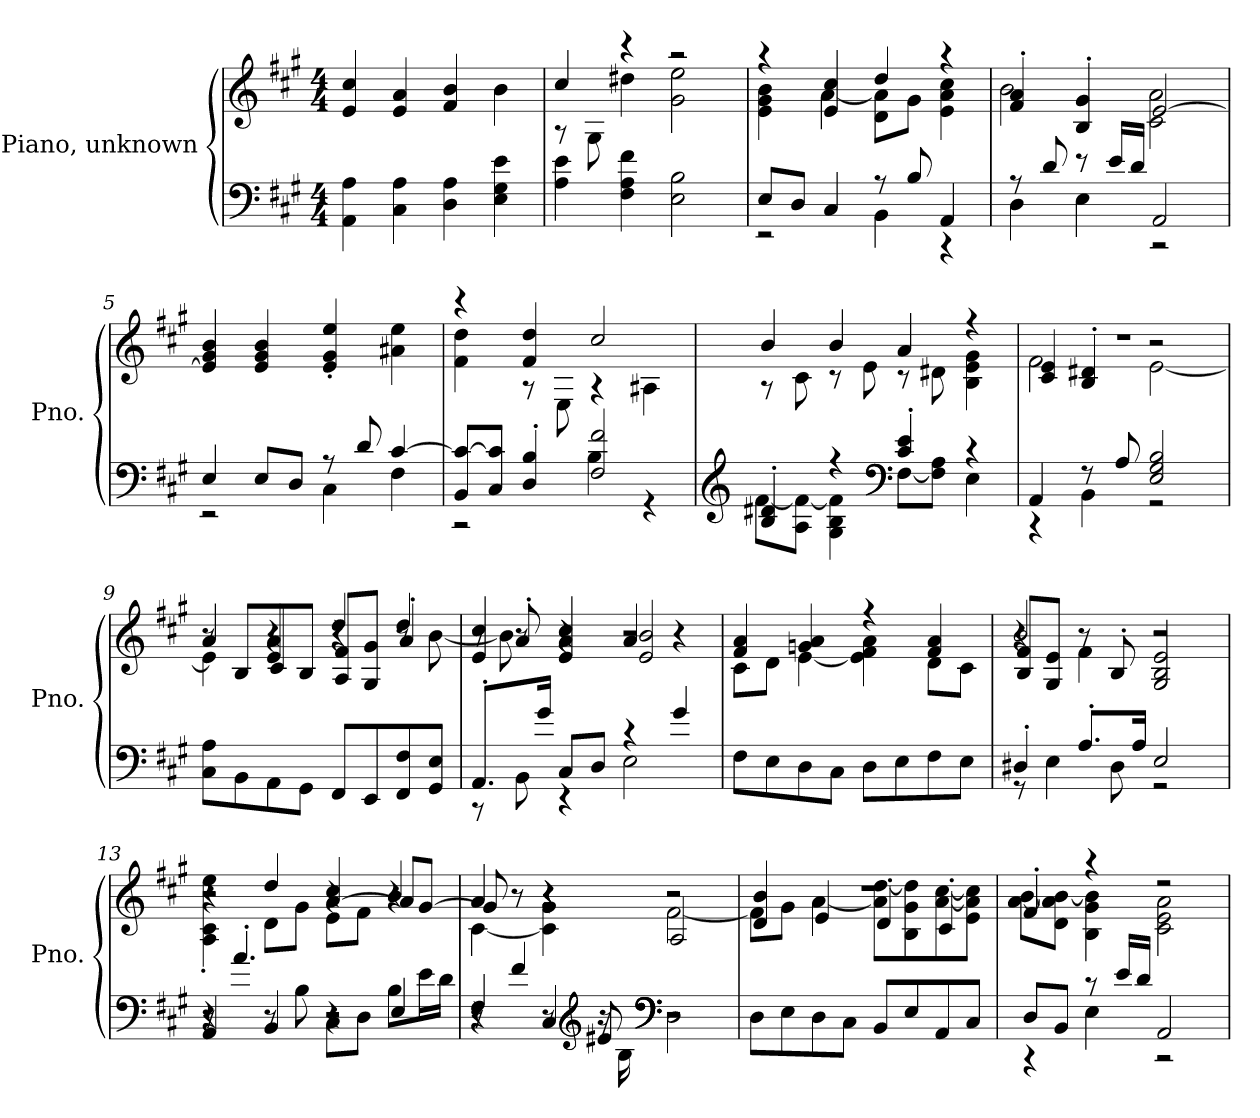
**kern	**kern
*part1	*part1
*staff2	*staff1
*I"Piano, unknown	*
*I'Pno.	*
*clefF4	*clefG2
*k[f#c#g#]	*k[f#c#g#]
*M4/4	*M4/4
*MM120	*MM120
=1	=1
4AA\ 4A\	4e/ 4cc#/
4C#\ 4A\	4e/ 4a/
4D\ 4A\	4f#/ 4b/
4E\ 4G#\ 4e\	4b\
=2	=2
*	*^
4A\ 4e\	4cc#/	8r
.	.	8G#\
4F#\ 4A\ 4f#\	4r	4dd#X\
2E\ 2B\	2r	2g#\ 2ee\
=3	=3	=3
*^	*	*
8E/L	2r	4r	4e\ 4g#\ 4b\
8D/J	.	.	.
4C#/	.	4e/ 4cc#/	[4a\
8r	4BB\	4dd/	8d\ 8a\]L
8B/	.	.	8g#\J
4AA/	4r	4r	4e\ 4a\ 4cc#\
=4	=4	=4	=4
8r	4D\	4f#/' 4a/'	2b\
8d/	.	.	.
8r	4E\	4B/' 4g#/'	.
16e/LL	.	.	.
16d/JJ	.	.	.
2AA/	2r	[2e/	2c#\ 2a\
*	*	*v	*v
=5	=5	=5
4E/	2r	4e/] 4g#/ 4b/
8E/L	.	4e/ 4g#/ 4b/
8D/J	.	.
8r	4C#\	4e/' 4g#/' 4ee/'
8d/	.	.
[4c#/	4F#\	4a#X\ 4ee\
!!LO:LB:g=z
=6	=6	=6
*	*	*^
8BB/ 8c#/_L	2r	4r	4f#\ 4dd\
8C#/ 8c#/]J	.	.	.
4D/' 4B/'	.	4f#/ 4dd/	8r
.	.	.	8E\
2F#/ 2f#/	4B\	2cc#/	4r
.	4r	.	4A#X\
=7	=7	=7	=7
*clefG2	*	*	*
4B/' 4d#X/'	[8f#\L	4b/	8r
.	8A\ 8f#\_J	.	8c#\
4r	4G#\ 4B\ 4f#\]	4b/	8r
.	.	.	8e\
*clefF4	*	*	*
4c#/' 4e/'	[8F#\L	4a/	8r
.	8F#\] 8A\J	.	8d#X\
4r	4E\	4r	4B\ 4e\ 4g#\
=8	=8	=8	=8
*	*	*	*^
4AA/	4r	1r	2f#\	4c#/ 4e/
8r	4BB\	.	.	4B/' 4d#X/'
8A/	.	.	.	.
2E/ 2G#/ 2B/	2r	.	[2e\	2r
*v	*v	*	*	*
=9	=9	=9	=9
8C#\ 8A\L	4a/	4e\]	8r
8BB\	.	.	8B/L
8AA\	4e/ 4a/	4r	8c#/
8GG#\J	.	.	8B/J
8FF#/L	4dd/	4r	8A/ 8f#/L
8EE/	.	.	8G#/ 8g#/J
8FF#/ 8F#/	4dd/	8r	4a'/
8GG#/ 8E/J	.	[8b\	.
!!LO:LB:g=z	!!	!!
=10	=10	=10	=10
*^	*	*	*
8.AA'/L	8r	4e/ 4cc#/	8b\]	8r
.	8BB\	.	8r	8a'/
16g#/Jk	.	.	.	.
8C#/L	4r	4r	4r	4e/ 4a/ 4cc#/
8D/J	.	.	.	.
4r	2E\	4a/	2r	2e/ 2b/
4g#/	.	4r	.	.
*v	*v	*	*	*
*	*	*v	*v
=11	=11	=11
8F#\L	4f#/ 4a/	8c#\L
8E\	.	8d\J
8D\	4gn/ 4a/	[4e\
8C#\J	.	.
8D\L	4r	4e\] 4f#\ 4a\
8E\	.	.
8F#\	4f#/ 4a/	8d\L
8E\J	.	8c#\J
=12	=12	=12
*^	*	*^
4D#X'/	8r	2b/	4r	8B/ 8f#/L
.	4E\	.	.	8G#/ 8e/J
8.A'/L	.	.	4f#\	8r
.	8D#\	.	.	8B'/
16A/Jk	.	.	.	.
2E/	2r	2r	2r	2G#/ 2B/ 2e/
=13	=13	=13	=13	=13
*	*^	*	*	*
8r	4r	4AA/	2r	4A\' 4c#\' 4ee\'	4r
4.a'/	.	.	.	.	.
.	8r	4BB/	.	8d\L	4dd/
.	8B\	.	.	8g#\J	.
2r	8C#\L	4r	4r	8e\L	[4a/ 4cc#/
.	8D\J	.	.	8f#\J	.
.	8B\L	4E/	4b/	4r	8a/L]
.	16e\L	.	.	.	[8g#/J
.	16d\JJ	.	.	.	.
!!LO:LB:g=z	!!	!!
=14	=14	=14	=14	=14	=14
8r	4r	4F#/	4a/	[4c#\	8g#/]
4f#/	.	.	.	.	8r
.	8r	4C#/	4r	4c#\] 4g#\	4r
*clefG2	*	*	*	*	*
8e#X/	16r	.	.	.	.
.	16B\	.	.	.	.
*clefF4	*	*	*	*	*
2r	2D\	2r	2r	[2f#\	2A/
*v	*v	*v	*	*	*
=15	=15	=15	=15
8D\L	1r	8f#\L]	4d/ 4b/
8E\	.	8g#\J	.
8D\	.	[4a\	4e/
8C#\J	.	.	.
8BB/L	.	8a\] [8dd\L	4d'/
8E/	.	8B\ 8g#\ 8dd\]	.
8AA/	.	[8a\ [8cc#\	4c#'/
8C#/J	.	8e\ 8a\] 8cc#\]J	.
*	*	*v	*v
=16	=16	=16
*^	*	*
8D/L	4r	4f#'/	[8a\ [8b\L
8BB/J	.	.	8d\ 8a\] 8b\_J
8r	4E\	4r	4B\ 4g#\ 4b\]
16e/LL	.	.	.
16d/JJ	.	.	.
2AA/	2r	2r	2c#\ 2e\ 2a\
*v	*v	*	*
*	*v	*v
=	=
*-	*-
